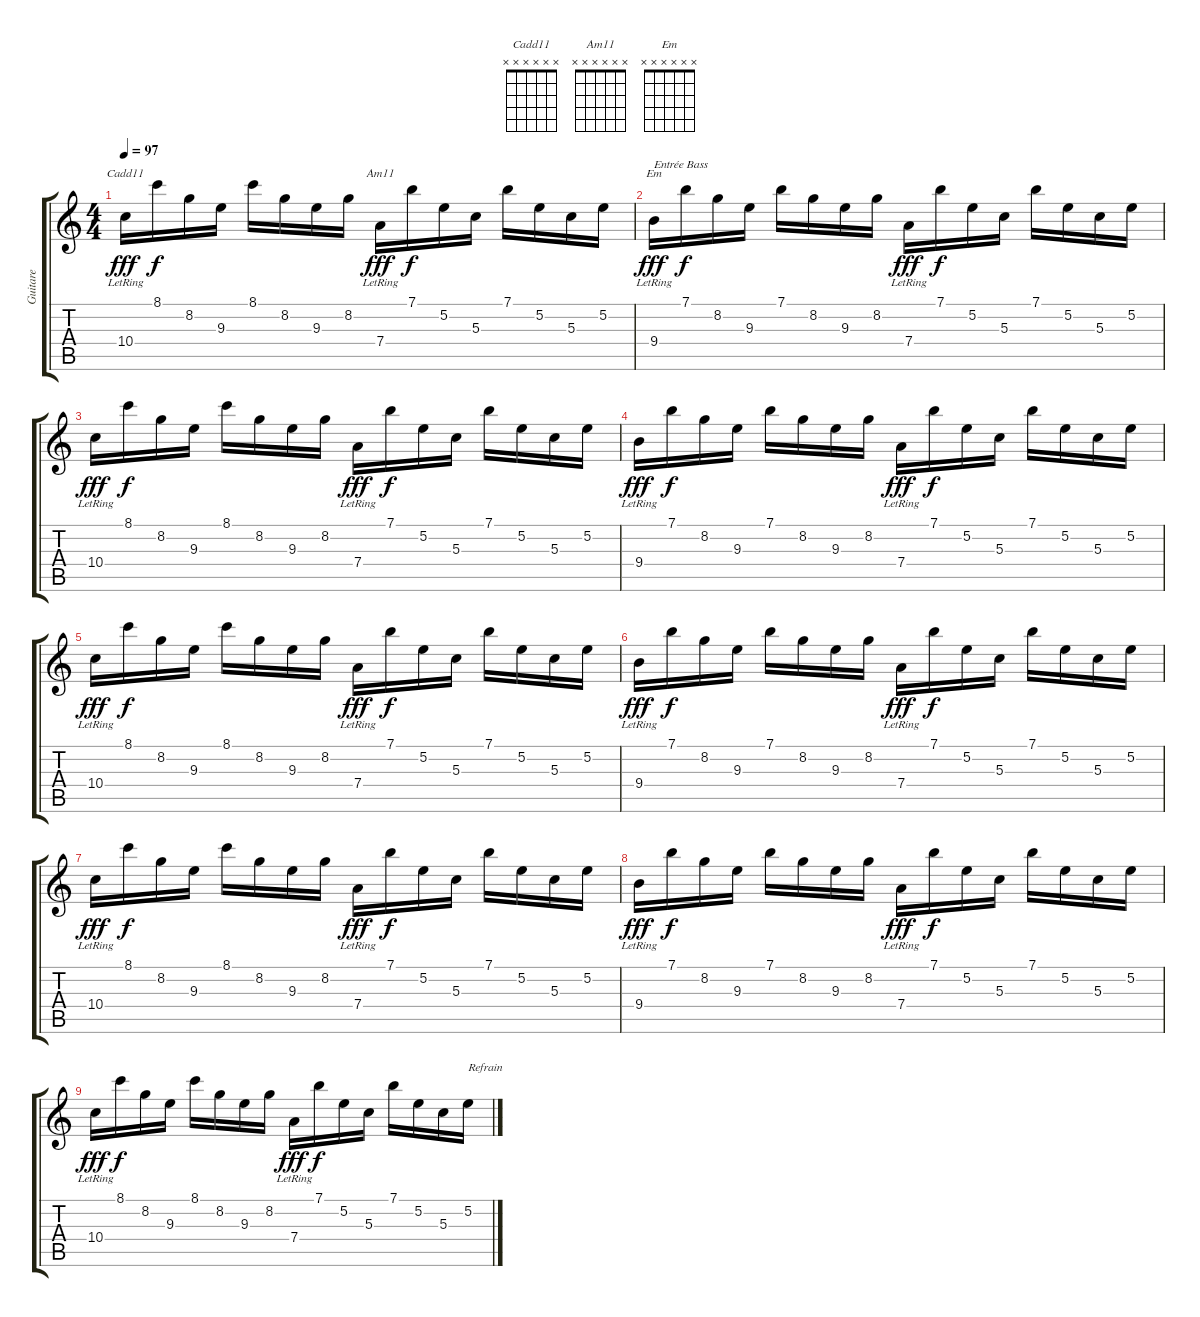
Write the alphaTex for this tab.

\track ("Guitare" "Guitare") {instrument acousticguitarnylon}
\staff {score tabs}
\tuning (E4 B3 G3 D3 A2 E2) {hide}
\chord ("Cadd11" x x x x x x) {firstfret 0}
\chord ("Am11" x x x x x x) {firstfret 0}
\chord ("Em" x x x x x x) {firstfret 0}
\ts (4 4)
\tempo 97
\clef g2
\ks c
10.4{lr}.16{ch "Cadd11" dy fff} 8.1.16{dy f} 8.2.16 9.3.16 8.1.16 8.2.16 9.3.16 8.2.16 7.4{lr}.16{ch "Am11" dy fff} 7.1.16{dy f} 5.2.16 5.3.16 7.1.16 5.2.16 5.3.16 5.2.16 |
9.4{lr}.16{ch "Em" txt "Entrée Bass" dy fff} 7.1.16{dy f} 8.2.16 9.3.16 7.1.16 8.2.16 9.3.16 8.2.16 7.4{lr}.16{dy fff} 7.1.16{dy f} 5.2.16 5.3.16 7.1.16 5.2.16 5.3.16 5.2.16 |
10.4{lr}.16{dy fff} 8.1.16{dy f} 8.2.16 9.3.16 8.1.16 8.2.16 9.3.16 8.2.16 7.4{lr}.16{dy fff} 7.1.16{dy f} 5.2.16 5.3.16 7.1.16 5.2.16 5.3.16 5.2.16 |
9.4{lr}.16{dy fff} 7.1.16{dy f} 8.2.16 9.3.16 7.1.16 8.2.16 9.3.16 8.2.16 7.4{lr}.16{dy fff} 7.1.16{dy f} 5.2.16 5.3.16 7.1.16 5.2.16 5.3.16 5.2.16 |
10.4{lr}.16{dy fff} 8.1.16{dy f} 8.2.16 9.3.16 8.1.16 8.2.16 9.3.16 8.2.16 7.4{lr}.16{dy fff} 7.1.16{dy f} 5.2.16 5.3.16 7.1.16 5.2.16 5.3.16 5.2.16 |
9.4{lr}.16{dy fff} 7.1.16{dy f} 8.2.16 9.3.16 7.1.16 8.2.16 9.3.16 8.2.16 7.4{lr}.16{dy fff} 7.1.16{dy f} 5.2.16 5.3.16 7.1.16 5.2.16 5.3.16 5.2.16 |
10.4{lr}.16{dy fff} 8.1.16{dy f} 8.2.16 9.3.16 8.1.16 8.2.16 9.3.16 8.2.16 7.4{lr}.16{dy fff} 7.1.16{dy f} 5.2.16 5.3.16 7.1.16 5.2.16 5.3.16 5.2.16 |
9.4{lr}.16{dy fff} 7.1.16{dy f} 8.2.16 9.3.16 7.1.16 8.2.16 9.3.16 8.2.16 7.4{lr}.16{dy fff} 7.1.16{dy f} 5.2.16 5.3.16 7.1.16 5.2.16 5.3.16 5.2.16 |
10.4{lr}.16{dy fff} 8.1.16{dy f} 8.2.16 9.3.16 8.1.16 8.2.16 9.3.16 8.2.16 7.4{lr}.16{dy fff} 7.1.16{dy f} 5.2.16 5.3.16 7.1.16 5.2.16 5.3.16 5.2.16{txt "Refrain"}
